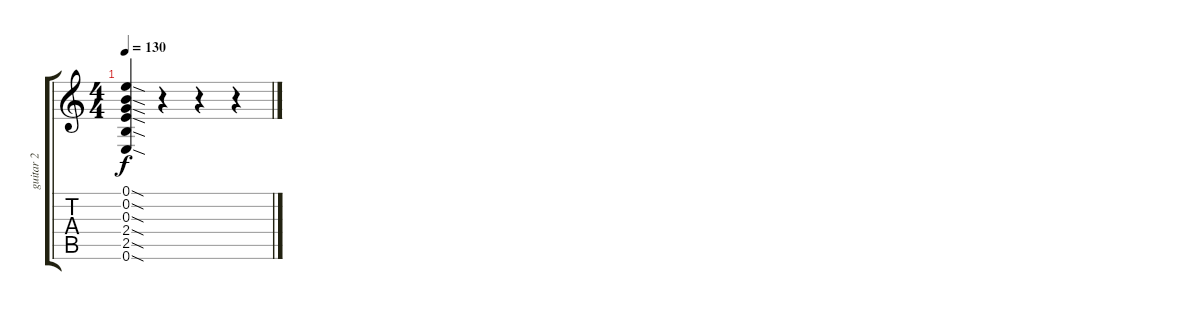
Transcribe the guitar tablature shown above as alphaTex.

\track ("guitar 2" "guitar 2") {instrument distortionguitar}
\staff {score tabs}
\tuning (E4 B3 G3 D3 A2 E2) {hide}
\ts (4 4)
\tempo 130
\clef g2
\ks c
(0.1{sod} 0.2{sod} 0.3{sod} 2.4{sod} 2.5{sod} 0.6{sod}).4{dy f} r.4 r.4 r.4
